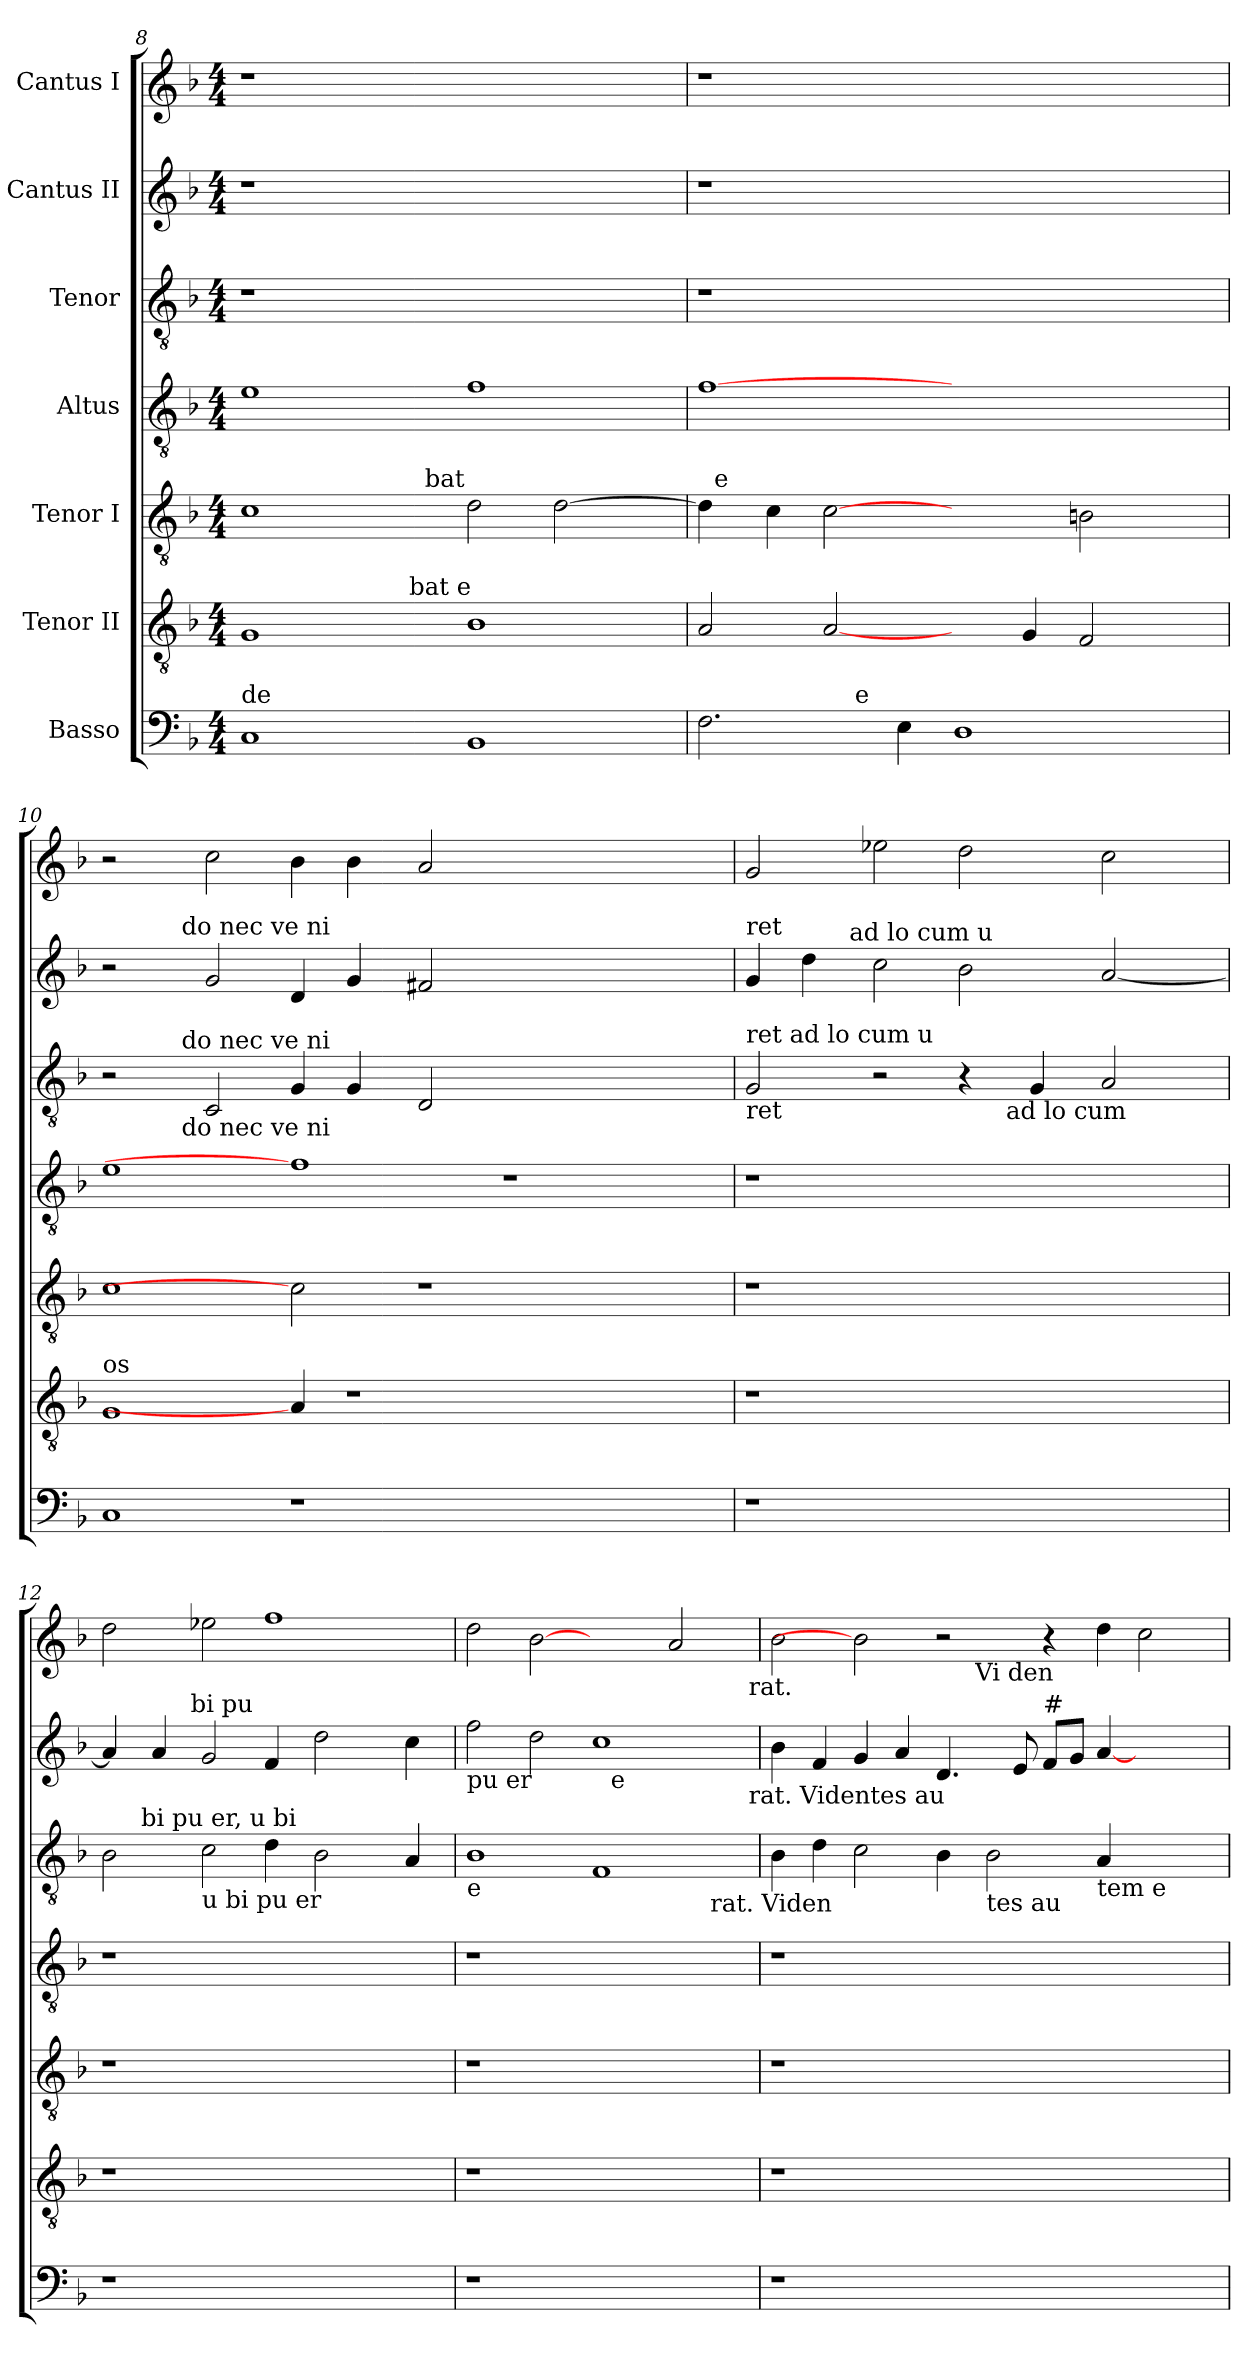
**kern	**kern	**kern	**kern	**kern	**kern	**kern
*part7	*part6	*part5	*part4	*part3	*part2	*part1
*staff7	*staff6	*staff5	*staff4	*staff3	*staff2	*staff1
*I"Basso	*I"Tenor II	*I"Tenor I	*I"Altus	*I"Tenor	*I"Cantus II	*I"Cantus I
*clefF4	*clefGv2	*clefGv2	*clefGv2	*clefGv2	*clefG2	*clefG2
*ITrd7c12	*	*	*	*	*	*
*k[b-]	*k[b-]	*k[b-]	*k[b-]	*k[b-]	*k[b-]	*k[b-]
*F:	*F:	*F:	*F:	*F:	*F:	*F:
*M4/4	*M4/4	*M4/4	*M4/4	*M4/4	*M4/4	*M4/4
=8	=8	=8	=8	=8	=8	=8
!	!	!LO:TX:a:t=de	!	!	!	!
!	!LO:TX:a:t=de	!	!	!	!	!
!LO:TX:a:t=de	!	!	!	!	!	!
*	*^	*^	*	*	*	*
1CC	1G	2ryy	1c	2ryy	1e	1r	1r	1r
.	.	4ryy	.	4ryy	.	.	.	.
.	.	16ryy	.	16.ryy	.	.	.	.
!	!	!LO:TX:a:t=bat e	!	!	!	!	!	!
.	.	1ryy	.	.	.	.	.	.
!	!	!	!	!LO:TX:a:t=bat	!	!	!	!
.	.	.	.	1ryy	.	.	.	.
1BBB-	1B-	.	2d\	.	1f	1ryy	1ryy	1ryy
.	.	.	[>2d\	.	.	.	.	.
.	.	8.ryy	.	.	.	.	.	.
.	.	.	.	8ryy	.	.	.	.
.	.	.	.	32ryy	.	.	.	.
=9	=9	=9	=9	=9	=9	=9	=9	=9
!LO:TX:a:t=bat	!	!	!	!	!	!	!	!
*^	*v	*v	*	*	*	*	*	*
2.FF\	2ryy	2A/	4d\]	32ryy	[1f	1r	1r	1r
!	!	!	!	!LO:TX:a:t=e	!	!	!	!
.	.	.	.	1ryy	.	.	.	.
.	.	.	4c\	.	.	.	.	.
.	16.ryy	[2A/	[2c	.	.	.	.	.
!	!LO:TX:a:t=e	!	!	!	!	!	!	!
.	1ryy	.	.	.	.	.	.	.
4EE\	.	.	.	.	.	.	.	.
1DD	.	4ryy	2ryy	.	1ryy	1ryy	1ryy	1ryy
.	.	.	.	2ryy	.	.	.	.
.	.	4G/	.	.	.	.	.	.
.	.	2F/	2Bn\	.	.	.	.	.
.	.	.	.	4...ryy	.	.	.	.
.	4ryy	.	.	.	.	.	.	.
.	8ryy	.	.	.	.	.	.	.
.	32ryy	.	.	.	.	.	.	.
=10	=10	=10	=10	=10	=10	=10	=10	=10
!	!	!	!LO:TX:a:t=os	!	!	!	!	!
!	!	!LO:TX:a:t=os	!	!	!	!	!	!
!LO:TX:a:t=os	!	!	!	!	!	!	!	!
*v	*v	*	*v	*v	*	*^	*^	*
1CC	1G	1c	1e	2r	4..ryy	2r	4..ryy	2r
!	!	!	!	!	!	!	!LO:TX:a:t=do nec ve ni	!
!	!	!	!	!	!LO:TX:b:t=do nec ve ni	!	!	!
!	!	!	!	!	!LO:TX:a:t=do nec ve ni	!	!	!
.	.	.	.	.	1ryy	.	1ryy	.
.	.	.	.	2C/	.	2g/	.	2cc\
1r	4A/]	2c]	1f]	4G/	.	4d/	.	4b-\
.	1r	.	.	4G/	.	4g/	.	4b-\
.	.	.	.	.	1ryy	.	1ryy	.
.	.	1r	.	2D/	.	2f#X/	.	2a/
1ryy	.	.	1r	1ryy	.	1ryy	.	1ryy
.	2.ryy	.	.	.	.	.	.	.
.	.	.	.	.	2ryy	.	2ryy	.
.	.	2ryy	.	.	.	.	.	.
.	.	.	.	.	16ryy	.	16ryy	.
=11	=11	=11	=11	=11	=11	=11	=11	=11
!	!	!	!	!	!	!LO:TX:a:t=ret	!	!
!	!	!	!	!LO:TX:a:t=ret ad lo cum u	!	!	!	!
!	!	!	!	!LO:TX:b:t=ret	!	!	!	!
1r	1r	1r	1r	2G/	1ryy	4g/	4..ryy	2g/
.	.	.	.	.	.	4dd\	.	.
!	!	!	!	!	!	!	!LO:TX:a:t=ad lo cum u	!
.	.	.	.	.	.	.	1ryy	.
.	.	.	.	2r	.	2cc\	.	2ee-X\
1ryy	1ryy	1ryy	1ryy	4r	8.ryy	2b-\	.	2dd\
!	!	!	!	!	!LO:TX:b:t=ad lo cum	!	!	!
.	.	.	.	.	2ryy	.	.	.
.	.	.	.	4G/	.	.	.	.
.	.	.	.	.	.	.	2ryy	.
.	.	.	.	2A/	.	[<2a/	.	2cc\
.	.	.	.	.	4ryy	.	.	.
.	.	.	.	.	16ryy	.	16ryy	.
=12	=12	=12	=12	=12	=12	=12	=12	=12
1r	1r	1r	1r	2B-\	8..ryy	4a/]	4...ryy	2dd\
!	!	!	!	!	!LO:TX:a:t=bi pu er, u bi	!	!	!
.	.	.	.	.	1ryy	.	.	.
.	.	.	.	.	.	4a/	.	.
!	!	!	!	!	!	!	!LO:TX:a:t=bi pu	!
.	.	.	.	.	.	.	1ryy	.
!	!	!	!	!LO:TX:b:t=u bi pu er	!	!	!	!
.	.	.	.	2c\	.	2g/	.	2ee-X\
1ryy	1ryy	1ryy	1ryy	4d\	.	4f/	.	1ff
.	.	.	.	.	2ryy	.	.	.
.	.	.	.	2B-\	.	2dd\	.	.
.	.	.	.	.	.	.	2ryy	.
.	.	.	.	.	4ryy	.	.	.
.	.	.	.	4A/	.	4cc\	.	.
.	.	.	.	.	32ryy	.	32ryy	.
!!LO:PB:g=z
=13	=13	=13	=13	=13	=13	=13	=13	=13
!	!	!	!	!	!	!	!	!LO:TX:b:t=er e
!	!	!	!	!	!	!LO:TX:b:t=pu er	!	!
!	!	!	!	!LO:TX:b:t=e	!	!	!	!
*	*	*	*	*	*	*	*^	*^
1r	1r	1r	1r	1B-	1..ryy	2ff\	1ryy	1ryy	2dd\	1ryy
.	.	.	.	.	.	2dd\	.	.	[2b-	.
1ryy	1ryy	1ryy	1ryy	1F	.	1cc	16ryy	2ryy	2ryy	2ryy
!	!	!	!	!	!	!	!LO:TX:b:t=e	!	!	!
.	.	.	.	.	.	.	2...ryy	.	.	.
.	.	.	.	.	.	.	.	4...ryy	2a/	4...ryy
!	!	!	!	!	!LO:TX:b:t=rat. Viden	!	!	!	!	!
.	.	.	.	.	4ryy	.	.	.	.	.
!	!	!	!	!	!	!	!	!	!	!LO:TX:b:t=rat.
!	!	!	!	!	!	!	!	!LO:TX:b:t=rat. Videntes au	!	!
.	.	.	.	.	.	.	.	32ryy	.	32ryy
*	*	*	*	*v	*v	*	*	*	*	*
*	*	*	*	*	*v	*v	*v	*	*
=14	=14	=14	=14	=14	=14	=14	=14
1r	1r	1r	1r	4B-\	4b-\	2b-\	1ryy
.	.	.	.	4d\	4f/	.	.
.	.	.	.	2c\	4g/	2b-]	.
.	.	.	.	.	4a/	.	.
1.ryy	1.ryy	1.ryy	1.ryy	4B-\	4.d/	2r	8..ryy
!	!	!	!	!	!	!	!LO:TX:b:t=Vi den
.	.	.	.	.	.	.	1ryy
!	!	!	!	!LO:TX:b:t=tes au	!	!	!
.	.	.	.	2B-\	.	.	.
.	.	.	.	.	8e/	.	.
!	!	!	!	!	!LO:TX:a:t=#	!	!
.	.	.	.	.	8f/L	4r	.
.	.	.	.	.	8g/J	.	.
!	!	!	!	!LO:TX:b:t=tem e	!	!	!
.	.	.	.	4A/	[<4a/	4dd\	.
.	.	.	.	2ryy	2ryy	2cc\	.
.	.	.	.	.	.	.	4ryy
.	.	.	.	.	.	.	32ryy
*	*	*	*	*	*	*v	*v
=	=	=	=	=	=	=
*-	*-	*-	*-	*-	*-	*-
